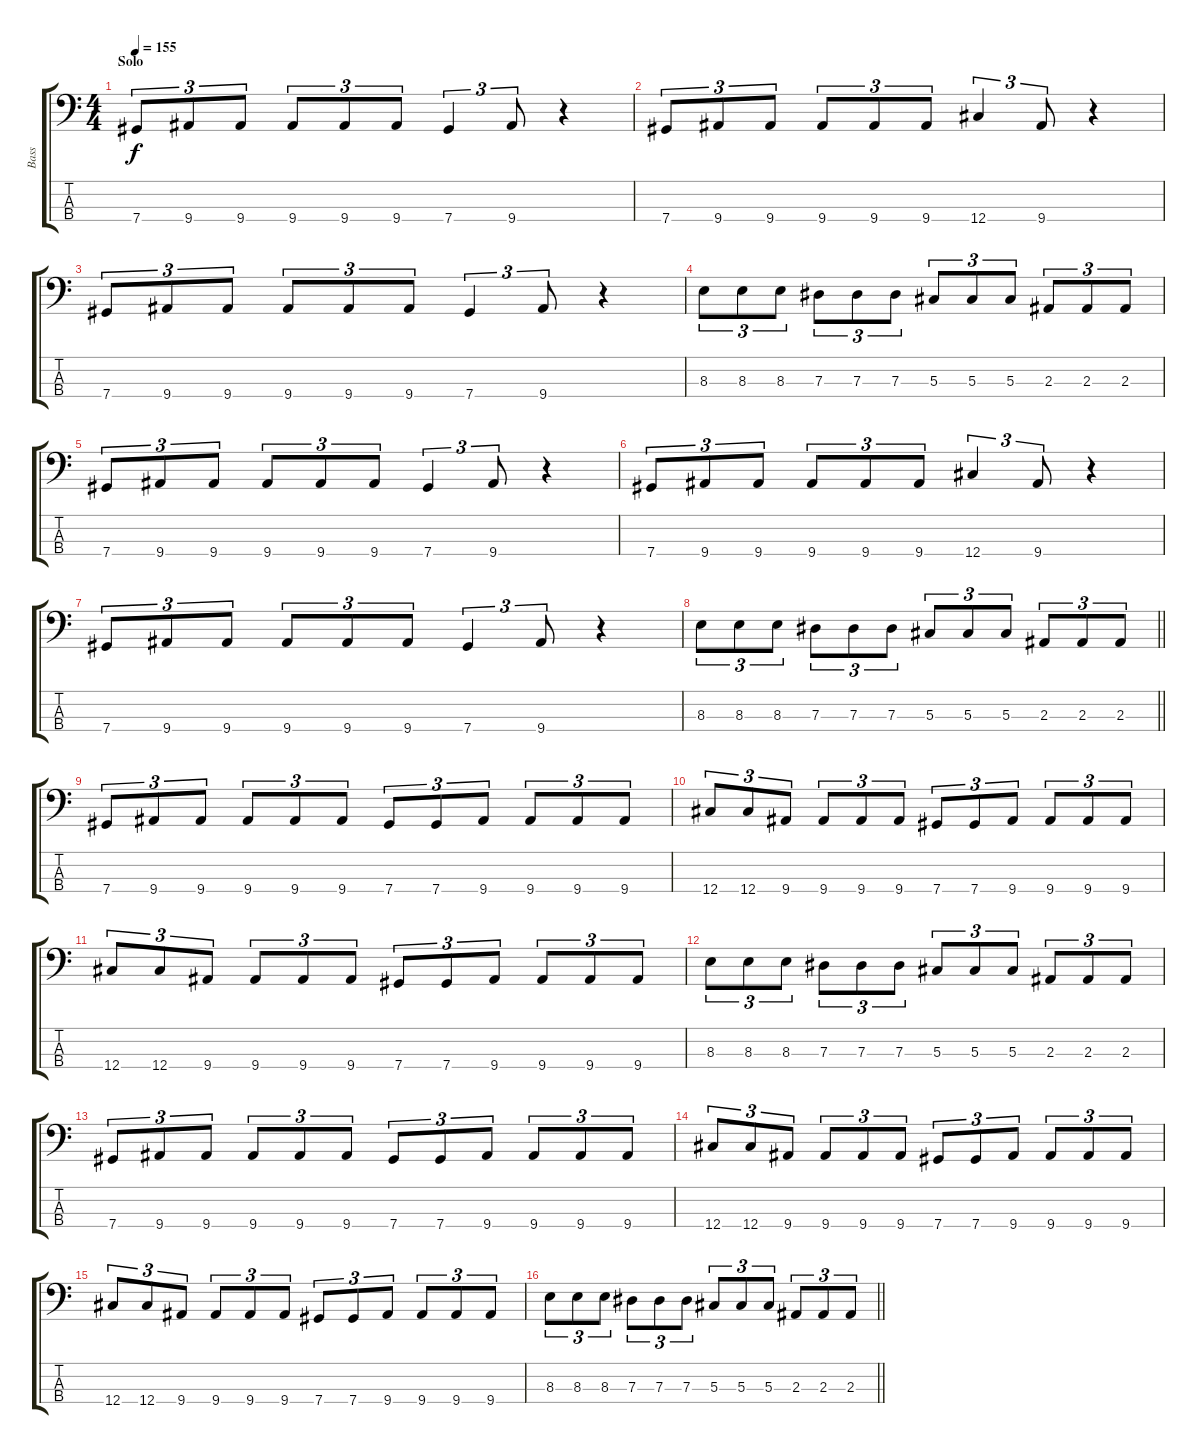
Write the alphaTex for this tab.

\track ("Bass" "Bass") {instrument electricbasspick}
\staff {score tabs}
\tuning (Gb2 Db2 Ab1 Db1) {hide}
\ts (4 4)
\section ("" "Solo")
\tempo 155
\clef f4
\ks c
7.4.8{tu (3 2) dy f} 9.4.8{tu (3 2)} 9.4.8{tu (3 2)} 9.4.8{tu (3 2)} 9.4.8{tu (3 2)} 9.4.8{tu (3 2)} 7.4.4{tu (3 2)} 9.4.8{tu (3 2)} r.4 |
7.4.8{tu (3 2)} 9.4.8{tu (3 2)} 9.4.8{tu (3 2)} 9.4.8{tu (3 2)} 9.4.8{tu (3 2)} 9.4.8{tu (3 2)} 12.4.4{tu (3 2)} 9.4.8{tu (3 2)} r.4 |
7.4.8{tu (3 2)} 9.4.8{tu (3 2)} 9.4.8{tu (3 2)} 9.4.8{tu (3 2)} 9.4.8{tu (3 2)} 9.4.8{tu (3 2)} 7.4.4{tu (3 2)} 9.4.8{tu (3 2)} r.4 |
8.3.8{tu (3 2)} 8.3.8{tu (3 2)} 8.3.8{tu (3 2)} 7.3.8{tu (3 2)} 7.3.8{tu (3 2)} 7.3.8{tu (3 2)} 5.3.8{tu (3 2)} 5.3.8{tu (3 2)} 5.3.8{tu (3 2)} 2.3.8{tu (3 2)} 2.3.8{tu (3 2)} 2.3.8{tu (3 2)} |
7.4.8{tu (3 2)} 9.4.8{tu (3 2)} 9.4.8{tu (3 2)} 9.4.8{tu (3 2)} 9.4.8{tu (3 2)} 9.4.8{tu (3 2)} 7.4.4{tu (3 2)} 9.4.8{tu (3 2)} r.4 |
7.4.8{tu (3 2)} 9.4.8{tu (3 2)} 9.4.8{tu (3 2)} 9.4.8{tu (3 2)} 9.4.8{tu (3 2)} 9.4.8{tu (3 2)} 12.4.4{tu (3 2)} 9.4.8{tu (3 2)} r.4 |
7.4.8{tu (3 2)} 9.4.8{tu (3 2)} 9.4.8{tu (3 2)} 9.4.8{tu (3 2)} 9.4.8{tu (3 2)} 9.4.8{tu (3 2)} 7.4.4{tu (3 2)} 9.4.8{tu (3 2)} r.4 |
\barLineRight lightlight
8.3.8{tu (3 2)} 8.3.8{tu (3 2)} 8.3.8{tu (3 2)} 7.3.8{tu (3 2)} 7.3.8{tu (3 2)} 7.3.8{tu (3 2)} 5.3.8{tu (3 2)} 5.3.8{tu (3 2)} 5.3.8{tu (3 2)} 2.3.8{tu (3 2)} 2.3.8{tu (3 2)} 2.3.8{tu (3 2)} |
\section ("" "")
7.4.8{tu (3 2)} 9.4.8{tu (3 2)} 9.4.8{tu (3 2)} 9.4.8{tu (3 2)} 9.4.8{tu (3 2)} 9.4.8{tu (3 2)} 7.4.8{tu (3 2)} 7.4.8{tu (3 2)} 9.4.8{tu (3 2)} 9.4.8{tu (3 2)} 9.4.8{tu (3 2)} 9.4.8{tu (3 2)} |
12.4.8{tu (3 2)} 12.4.8{tu (3 2)} 9.4.8{tu (3 2)} 9.4.8{tu (3 2)} 9.4.8{tu (3 2)} 9.4.8{tu (3 2)} 7.4.8{tu (3 2)} 7.4.8{tu (3 2)} 9.4.8{tu (3 2)} 9.4.8{tu (3 2)} 9.4.8{tu (3 2)} 9.4.8{tu (3 2)} |
12.4.8{tu (3 2)} 12.4.8{tu (3 2)} 9.4.8{tu (3 2)} 9.4.8{tu (3 2)} 9.4.8{tu (3 2)} 9.4.8{tu (3 2)} 7.4.8{tu (3 2)} 7.4.8{tu (3 2)} 9.4.8{tu (3 2)} 9.4.8{tu (3 2)} 9.4.8{tu (3 2)} 9.4.8{tu (3 2)} |
8.3.8{tu (3 2)} 8.3.8{tu (3 2)} 8.3.8{tu (3 2)} 7.3.8{tu (3 2)} 7.3.8{tu (3 2)} 7.3.8{tu (3 2)} 5.3.8{tu (3 2)} 5.3.8{tu (3 2)} 5.3.8{tu (3 2)} 2.3.8{tu (3 2)} 2.3.8{tu (3 2)} 2.3.8{tu (3 2)} |
7.4.8{tu (3 2)} 9.4.8{tu (3 2)} 9.4.8{tu (3 2)} 9.4.8{tu (3 2)} 9.4.8{tu (3 2)} 9.4.8{tu (3 2)} 7.4.8{tu (3 2)} 7.4.8{tu (3 2)} 9.4.8{tu (3 2)} 9.4.8{tu (3 2)} 9.4.8{tu (3 2)} 9.4.8{tu (3 2)} |
12.4.8{tu (3 2)} 12.4.8{tu (3 2)} 9.4.8{tu (3 2)} 9.4.8{tu (3 2)} 9.4.8{tu (3 2)} 9.4.8{tu (3 2)} 7.4.8{tu (3 2)} 7.4.8{tu (3 2)} 9.4.8{tu (3 2)} 9.4.8{tu (3 2)} 9.4.8{tu (3 2)} 9.4.8{tu (3 2)} |
12.4.8{tu (3 2)} 12.4.8{tu (3 2)} 9.4.8{tu (3 2)} 9.4.8{tu (3 2)} 9.4.8{tu (3 2)} 9.4.8{tu (3 2)} 7.4.8{tu (3 2)} 7.4.8{tu (3 2)} 9.4.8{tu (3 2)} 9.4.8{tu (3 2)} 9.4.8{tu (3 2)} 9.4.8{tu (3 2)} |
\barLineRight lightlight
8.3.8{tu (3 2)} 8.3.8{tu (3 2)} 8.3.8{tu (3 2)} 7.3.8{tu (3 2)} 7.3.8{tu (3 2)} 7.3.8{tu (3 2)} 5.3.8{tu (3 2)} 5.3.8{tu (3 2)} 5.3.8{tu (3 2)} 2.3.8{tu (3 2)} 2.3.8{tu (3 2)} 2.3.8{tu (3 2)}
